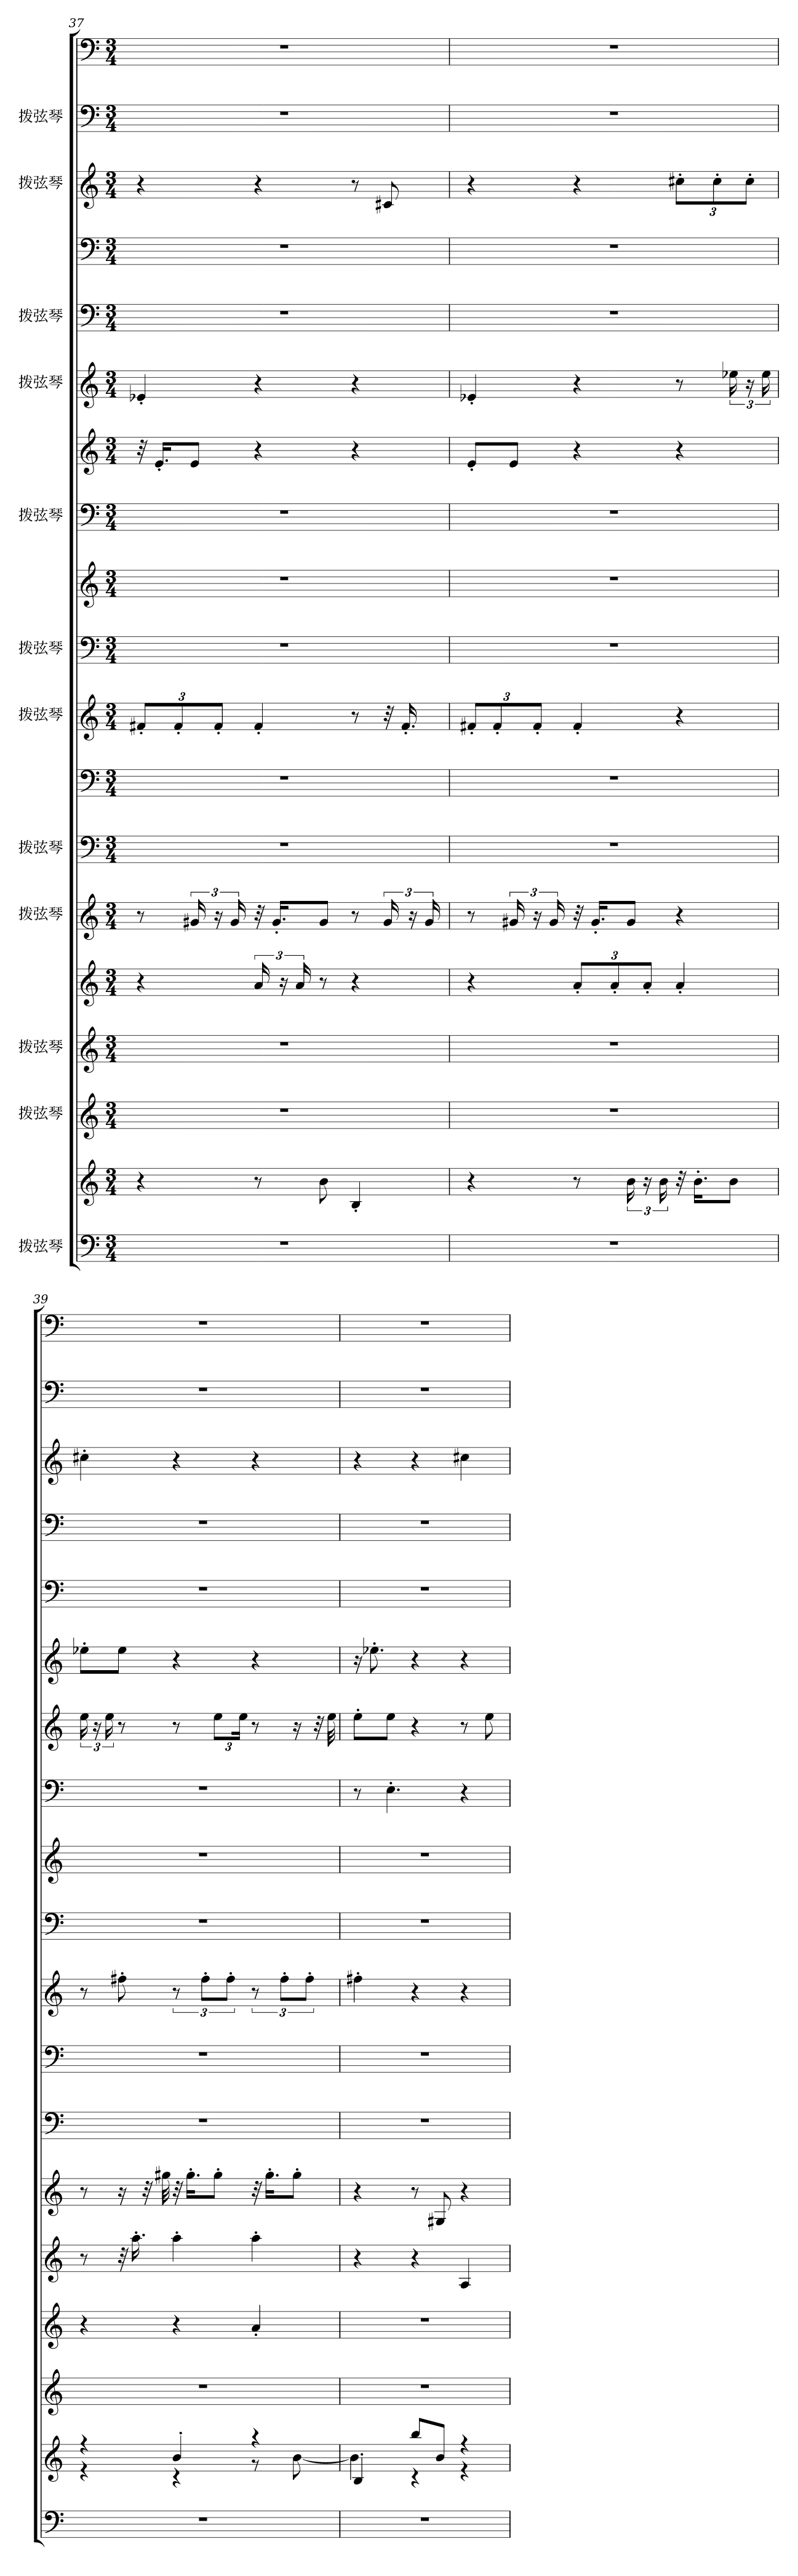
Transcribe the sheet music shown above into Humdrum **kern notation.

**kern	**kern	**kern	**kern	**kern	**kern	**kern	**kern	**kern	**kern	**kern	**kern	**kern	**kern	**kern	**kern	**kern	**kern	**kern
*part12	*part12	*part11	*part10	*part10	*part9	*part8	*part8	*part7	*part6	*part6	*part5	*part5	*part4	*part3	*part3	*part2	*part1	*part1
*staff19	*staff18	*staff17	*staff16	*staff15	*staff14	*staff13	*staff12	*staff11	*staff10	*staff9	*staff8	*staff7	*staff6	*staff5	*staff4	*staff3	*staff2	*staff1
*I"拨弦琴	*	*I"拨弦琴	*I"拨弦琴	*	*I"拨弦琴	*I"拨弦琴	*	*I"拨弦琴	*I"拨弦琴	*	*I"拨弦琴	*	*I"拨弦琴	*I"拨弦琴	*	*I"拨弦琴	*I"拨弦琴	*
*clefF4	*clefG2	*clefG2	*clefG2	*clefG2	*clefG2	*clefF4	*clefF4	*clefG2	*clefF4	*clefG2	*clefF4	*clefG2	*clefG2	*clefF4	*clefF4	*clefG2	*clefF4	*clefF4
*k[]	*k[]	*k[]	*k[]	*k[]	*k[]	*k[]	*k[]	*k[]	*k[]	*k[]	*k[]	*k[]	*k[]	*k[]	*k[]	*k[]	*k[]	*k[]
*M3/4	*M3/4	*M3/4	*M3/4	*M3/4	*M3/4	*M3/4	*M3/4	*M3/4	*M3/4	*M3/4	*M3/4	*M3/4	*M3/4	*M3/4	*M3/4	*M3/4	*M3/4	*M3/4
*	*	*	*	*	*	*	*	*Xbrackettup	*	*	*	*	*	*	*	*	*	*
=37	=37	=37	=37	=37	=37	=37	=37	=37	=37	=37	=37	=37	=37	=37	=37	=37	=37	=37
2.r	4r	2.r	2.r	4r	8r	2.r	2.r	12f#X'/L	2.r	2.r	2.r	32r	4e-X'/	2.r	2.r	4r	2.r	2.r
.	.	.	.	.	.	.	.	.	.	.	.	16.e'/KL	.	.	.	.	.	.
.	.	.	.	.	.	.	.	12f#'/	.	.	.	.	.	.	.	.	.	.
.	.	.	.	.	24g#X/	.	.	.	.	.	.	8e/J	.	.	.	.	.	.
.	.	.	.	.	24r	.	.	12f#'/J	.	.	.	.	.	.	.	.	.	.
.	.	.	.	.	24g#/	.	.	.	.	.	.	.	.	.	.	.	.	.
.	8r	.	.	24a/	32r	.	.	4f#'/	.	.	.	4r	4r	.	.	4r	.	.
.	.	.	.	.	16.g#'/KL	.	.	.	.	.	.	.	.	.	.	.	.	.
.	.	.	.	24r	.	.	.	.	.	.	.	.	.	.	.	.	.	.
.	.	.	.	24a/	.	.	.	.	.	.	.	.	.	.	.	.	.	.
.	8b\	.	.	8r	8g#/J	.	.	.	.	.	.	.	.	.	.	.	.	.
.	4B'/	.	.	4r	8r	.	.	8r	.	.	.	4r	4r	.	.	8r	.	.
.	.	.	.	.	24g#/	.	.	32r	.	.	.	.	.	.	.	8c#X/	.	.
.	.	.	.	.	.	.	.	16.f#'/	.	.	.	.	.	.	.	.	.	.
.	.	.	.	.	24r	.	.	.	.	.	.	.	.	.	.	.	.	.
.	.	.	.	.	24g#/	.	.	.	.	.	.	.	.	.	.	.	.	.
!!LO:PB:g=z
=38	=38	=38	=38	=38	=38	=38	=38	=38	=38	=38	=38	=38	=38	=38	=38	=38	=38	=38
2.r	4r	2.r	2.r	4r	8r	2.r	2.r	12f#X'/L	2.r	2.r	2.r	8e'/L	4e-X'/	2.r	2.r	4r	2.r	2.r
.	.	.	.	.	.	.	.	12f#'/	.	.	.	.	.	.	.	.	.	.
.	.	.	.	.	24g#X/	.	.	.	.	.	.	8e/J	.	.	.	.	.	.
.	.	.	.	.	24r	.	.	12f#'/J	.	.	.	.	.	.	.	.	.	.
.	.	.	.	.	24g#/	.	.	.	.	.	.	.	.	.	.	.	.	.
*	*	*	*	*Xbrackettup	*	*	*	*	*	*	*	*	*	*	*	*	*	*
.	8r	.	.	12a'/L	32r	.	.	4f#'/	.	.	.	4r	4r	.	.	4r	.	.
.	.	.	.	.	16.g#'/KL	.	.	.	.	.	.	.	.	.	.	.	.	.
.	.	.	.	12a'/	.	.	.	.	.	.	.	.	.	.	.	.	.	.
.	24b\	.	.	.	8g#/J	.	.	.	.	.	.	.	.	.	.	.	.	.
.	24r	.	.	12a'/J	.	.	.	.	.	.	.	.	.	.	.	.	.	.
.	24b\	.	.	.	.	.	.	.	.	.	.	.	.	.	.	.	.	.
*	*	*	*	*	*	*	*	*	*	*	*	*	*	*	*	*Xbrackettup	*	*
.	32r	.	.	4a'/	4r	.	.	4r	.	.	.	4r	8r	.	.	12cc#X'\L	.	.
.	16.b'\KL	.	.	.	.	.	.	.	.	.	.	.	.	.	.	.	.	.
.	.	.	.	.	.	.	.	.	.	.	.	.	.	.	.	12cc#'\	.	.
.	8b\J	.	.	.	.	.	.	.	.	.	.	.	24ee-X\	.	.	.	.	.
.	.	.	.	.	.	.	.	.	.	.	.	.	24r	.	.	12cc#'\J	.	.
.	.	.	.	.	.	.	.	.	.	.	.	.	24ee-\	.	.	.	.	.
=39	=39	=39	=39	=39	=39	=39	=39	=39	=39	=39	=39	=39	=39	=39	=39	=39	=39	=39
*	*^	*	*	*	*	*	*	*	*	*	*	*	*	*	*	*	*	*
2.r	4r	4r	2.r	4r	8r	8r	2.r	2.r	8r	2.r	2.r	2.r	24ee\	8ee-X'\L	2.r	2.r	4cc#X'\	2.r	2.r
.	.	.	.	.	.	.	.	.	.	.	.	.	24r	.	.	.	.	.	.
.	.	.	.	.	.	.	.	.	.	.	.	.	24ee\	.	.	.	.	.	.
.	.	.	.	.	32r	16r	.	.	8ff#X'\	.	.	.	8r	8ee-\J	.	.	.	.	.
.	.	.	.	.	16.aa'\	.	.	.	.	.	.	.	.	.	.	.	.	.	.
.	.	.	.	.	.	32r	.	.	.	.	.	.	.	.	.	.	.	.	.
.	.	.	.	.	.	32gg#X\	.	.	.	.	.	.	.	.	.	.	.	.	.
*	*	*	*	*	*	*	*	*	*brackettup	*	*	*	*	*	*	*	*	*	*
.	4b'/	4r	.	4r	4aa'\	32r	.	.	12r	.	.	.	8r	4r	.	.	4r	.	.
.	.	.	.	.	.	16.gg#'\KL	.	.	.	.	.	.	.	.	.	.	.	.	.
.	.	.	.	.	.	.	.	.	12ff#'\L	.	.	.	.	.	.	.	.	.	.
*	*	*	*	*	*	*	*	*	*	*	*	*	*Xbrackettup	*	*	*	*	*	*
.	.	.	.	.	.	8gg#'\J	.	.	.	.	.	.	12ee\L	.	.	.	.	.	.
.	.	.	.	.	.	.	.	.	12ff#'\J	.	.	.	.	.	.	.	.	.	.
.	.	.	.	.	.	.	.	.	.	.	.	.	24ee\Jk	.	.	.	.	.	.
.	4r	8r	.	4a'/	4aa'\	32r	.	.	12r	.	.	.	8r	4r	.	.	4r	.	.
.	.	.	.	.	.	16.gg#'\KL	.	.	.	.	.	.	.	.	.	.	.	.	.
.	.	.	.	.	.	.	.	.	12ff#'\L	.	.	.	.	.	.	.	.	.	.
.	.	[8b\	.	.	.	8gg#'\J	.	.	.	.	.	.	16r	.	.	.	.	.	.
.	.	.	.	.	.	.	.	.	12ff#'\J	.	.	.	.	.	.	.	.	.	.
.	.	.	.	.	.	.	.	.	.	.	.	.	32r	.	.	.	.	.	.
.	.	.	.	.	.	.	.	.	.	.	.	.	32ee\	.	.	.	.	.	.
=40	=40	=40	=40	=40	=40	=40	=40	=40	=40	=40	=40	=40	=40	=40	=40	=40	=40	=40	=40
2.r	4B'/	4b\]	2.r	2.r	4r	4r	2.r	2.r	4ff#X'\	2.r	2.r	8r	8ee'\L	16r	2.r	2.r	4r	2.r	2.r
.	.	.	.	.	.	.	.	.	.	.	.	.	.	8.ee-X'\	.	.	.	.	.
.	.	.	.	.	.	.	.	.	.	.	.	4.E'\	8ee\J	.	.	.	.	.	.
.	8bb/L	4r	.	.	4r	8r	.	.	4r	.	.	.	4r	4r	.	.	4r	.	.
.	8b/J	.	.	.	.	8G#X/	.	.	.	.	.	.	.	.	.	.	.	.	.
.	4r	4r	.	.	4A/	4r	.	.	4r	.	.	4r	8r	4r	.	.	4cc#X\	.	.
.	.	.	.	.	.	.	.	.	.	.	.	.	8ee\	.	.	.	.	.	.
*	*v	*v	*	*	*	*	*	*	*	*	*	*	*	*	*	*	*	*	*
=	=	=	=	=	=	=	=	=	=	=	=	=	=	=	=	=	=	=
*-	*-	*-	*-	*-	*-	*-	*-	*-	*-	*-	*-	*-	*-	*-	*-	*-	*-	*-
